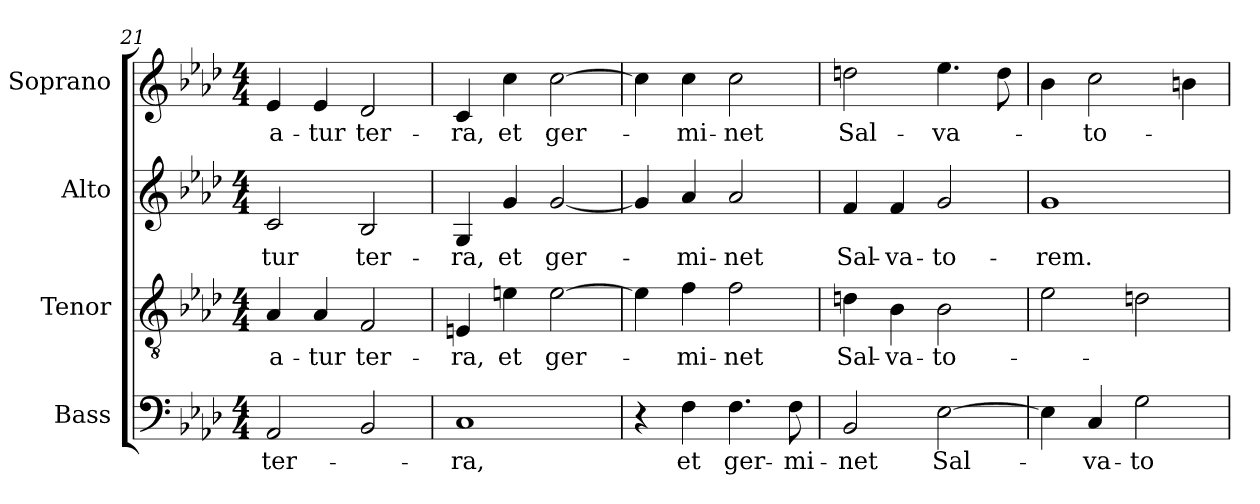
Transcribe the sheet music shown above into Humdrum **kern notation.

**kern	**text	**kern	**text	**kern	**text	**kern	**text
*part4	*part4	*part3	*part3	*part2	*part2	*part1	*part1
*staff4	*staff4	*staff3	*staff3	*staff2	*staff2	*staff1	*staff1
*I"Bass	*	*I"Tenor	*	*I"Alto	*	*I"Soprano	*
*I'B.	*	*I'T.	*	*I'A.	*	*I'S.	*
*clefF4	*	*clefGv2	*	*clefG2	*	*clefG2	*
*	*	*ITrd7c12	*	*	*	*	*
*k[b-e-a-d-]	*	*k[b-e-a-d-]	*	*k[b-e-a-d-]	*	*k[b-e-a-d-]	*
*A-:	*	*A-:	*	*A-:	*	*A-:	*
*M4/4	*	*M4/4	*	*M4/4	*	*M4/4	*
=21	=21	=21	=21	=21	=21	=21	=21
!	!LO:LY:b:color=#000000	!	!	!	!	!	!
!	!	!	!LO:LY:b:color=#000000	!	!	!	!
!	!	!	!	!	!LO:LY:b:color=#000000	!	!
!	!	!	!	!	!	!	!LO:LY:b:color=#000000
2AA-i/	ter-	4AA-i/	-a-	2ci/	-tur	4e-i/	-a-
!	!	!	!LO:LY:b:color=#000000	!	!	!	!
!	!	!	!	!	!	!	!LO:LY:b:color=#000000
.	.	4AA-i/	-tur	.	.	4e-i/	-tur
!	!	!	!LO:LY:b:color=#000000	!	!	!	!
!	!	!	!	!	!LO:LY:b:color=#000000	!	!
!	!	!	!	!	!	!	!LO:LY:b:color=#000000
2BB-i/	.	2FFi/	ter-	2B-i/	ter-	2d-i/	ter-
!!LO:LB:g=z
=22	=22	=22	=22	=22	=22	=22	=22
!	!LO:LY:b:color=#000000	!	!	!	!	!	!
!	!	!	!LO:LY:b:color=#000000	!	!	!	!
!	!	!	!	!	!LO:LY:b:color=#000000	!	!
!	!	!	!	!	!	!	!LO:LY:b:color=#000000
1Ci	-ra,	4EEni/	-ra,	4Gi/	-ra,	4ci/	-ra,
!	!	!	!LO:LY:b:color=#000000	!	!	!	!
!	!	!	!	!	!LO:LY:b:color=#000000	!	!
!	!	!	!	!	!	!	!LO:LY:b:color=#000000
.	.	4Eni\	et	4gi/	et	4cci\	et
!	!	!	!LO:LY:b:color=#000000	!	!	!	!
!	!	!	!	!	!LO:LY:b:color=#000000	!	!
!	!	!	!	!	!	!	!LO:LY:b:color=#000000
.	.	[2Ei\	ger-	[2gi/	ger-	[2cci\	ger-
=23	=23	=23	=23	=23	=23	=23	=23
4r	.	4Ei\]	.	4gi/]	.	4cci\]	.
!	!LO:LY:b:color=#000000	!	!	!	!	!	!
!	!	!	!LO:LY:b:color=#000000	!	!	!	!
!	!	!	!	!	!LO:LY:b:color=#000000	!	!
!	!	!	!	!	!	!	!LO:LY:b:color=#000000
4Fi\	et	4Fi\	-mi-	4a-i/	-mi-	4cci\	-mi-
!	!LO:LY:b:color=#000000	!	!	!	!	!	!
!	!	!	!LO:LY:b:color=#000000	!	!	!	!
!	!	!	!	!	!LO:LY:b:color=#000000	!	!
!	!	!	!	!	!	!	!LO:LY:b:color=#000000
4.Fi\	ger-	2Fi\	-net	2a-i/	-net	2cci\	-net
!	!LO:LY:b:color=#000000	!	!	!	!	!	!
8Fi\	-mi-	.	.	.	.	.	.
=24	=24	=24	=24	=24	=24	=24	=24
!	!LO:LY:b:color=#000000	!	!	!	!	!	!
!	!	!	!LO:LY:b:color=#000000	!	!	!	!
!	!	!	!	!	!LO:LY:b:color=#000000	!	!
!	!	!	!	!	!	!	!LO:LY:b:color=#000000
2BB-i/	-net	4Dni\	Sal-	4fi/	Sal-	2ddni\	Sal-
!	!	!	!LO:LY:b:color=#000000	!	!	!	!
!	!	!	!	!	!LO:LY:b:color=#000000	!	!
.	.	4BB-i\	-va-	4fi/	-va-	.	.
!	!LO:LY:b:color=#000000	!	!	!	!	!	!
!	!	!	!LO:LY:b:color=#000000	!	!	!	!
!	!	!	!	!	!LO:LY:b:color=#000000	!	!
!	!	!	!	!	!	!	!LO:LY:b:color=#000000
[2E-i\	Sal-	2BB-i\	-to-	2gi/	-to-	4.ee-i\	-va-
.	.	.	.	.	.	8ddi\	.
=25	=25	=25	=25	=25	=25	=25	=25
!	!	!	!	!	!LO:LY:b:color=#000000	!	!
4E-i\]	.	2E-i\	.	1gi	-rem.	4b-i\	.
!	!LO:LY:b:color=#000000	!	!	!	!	!	!
!	!	!	!	!	!	!	!LO:LY:b:color=#000000
4Ci/	-va-	.	.	.	.	2cci\	-to-
!	!LO:LY:b:color=#000000	!	!	!	!	!	!
2Gi\	-to-	2Dni\	.	.	.	.	.
.	.	.	.	.	.	4bni\	.
=	=	=	=	=	=	=	=
*-	*-	*-	*-	*-	*-	*-	*-
